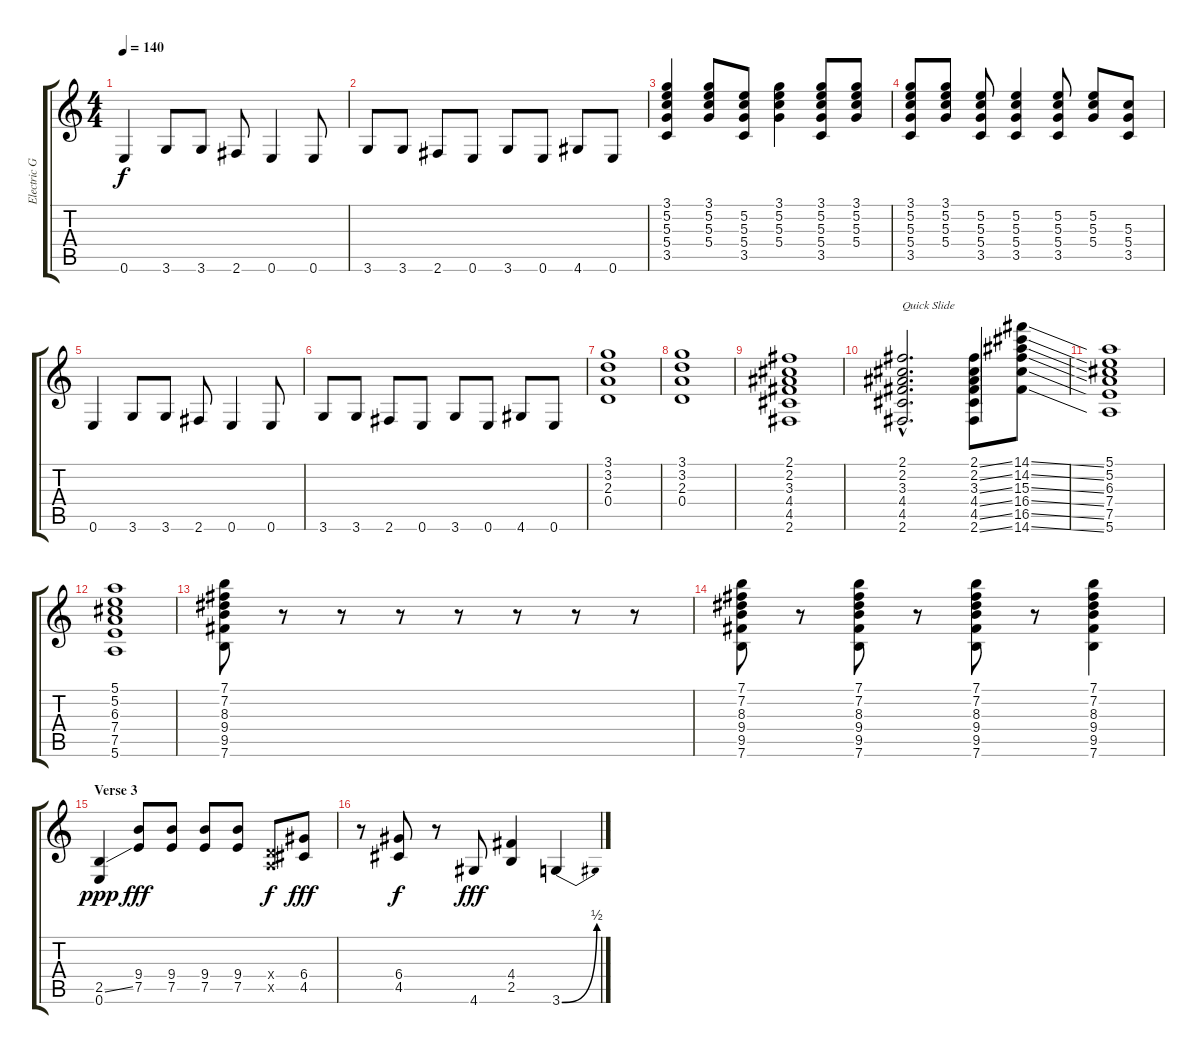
\track ("Electric Guitar Left" "Electric G") {instrument distortionguitar}
\staff {score tabs}
\tuning (E4 B3 G3 D3 A2 E2) {hide}
\ts (4 4)
\tempo 140
\clef g2
\ks c
0.6.4{dy f} 3.6.8 3.6.8 2.6.8 0.6.4 0.6.8 |
3.6.8 3.6.8 2.6.8 0.6.8 3.6.8 0.6.8 4.6.8 0.6.8 |
(3.1 5.2 5.3 5.4 3.5).4 (3.1 5.2 5.3 5.4).8 (5.2 5.3 5.4 3.5).8 (3.1 5.2 5.3 5.4).4 (3.1 5.2 5.3 5.4 3.5).8 (3.1 5.2 5.3 5.4).8 |
(3.1 5.2 5.3 5.4 3.5).8 (3.1 5.2 5.3 5.4).8 (5.2 5.3 5.4 3.5).8 (5.2 5.3 5.4 3.5).4 (5.2 5.3 5.4 3.5).8 (5.2 5.3 5.4).8 (5.3 5.4 3.5).8 |
0.6.4 3.6.8 3.6.8 2.6.8 0.6.4 0.6.8 |
3.6.8 3.6.8 2.6.8 0.6.8 3.6.8 0.6.8 4.6.8 0.6.8 |
(3.1 3.2 2.3 0.4).1 |
(3.1 3.2 2.3 0.4).1 |
(2.1 2.2 3.3 4.4 4.5 2.6).1 |
(2.1{hac} 2.2{hac} 3.3{hac} 4.4{hac} 4.5{hac} 2.6{hac}).2{d txt "Quick Slide"} (2.1{ss} 2.2{ss} 3.3{ss} 4.4{ss} 4.5{ss} 2.6{ss}).8 (14.1{ss} 14.2{ss} 15.3{ss} 16.4{ss} 16.5{ss} 14.6{ss}).8 |
(5.1 5.2 6.3 7.4 7.5 5.6).1 |
(5.1 5.2 6.3 7.4 7.5 5.6).1 |
(7.1 7.2 8.3 9.4 9.5 7.6).8 r.8 r.8 r.8 r.8 r.8 r.8 r.8 |
(7.1 7.2 8.3 9.4 9.5 7.6).8 r.8 (7.1 7.2 8.3 9.4 9.5 7.6).8 r.8 (7.1 7.2 8.3 9.4 9.5 7.6).8 r.8 (7.1 7.2 8.3 9.4 9.5 7.6).4 |
\section ("" "Verse 3")
(2.5{ss} 0.6).4{dy ppp} (9.4 7.5).8{dy fff} (9.4 7.5).8 (9.4 7.5).8 (9.4 7.5).8 (0.4{x} 0.5{x}).8{dy f} (6.4 4.5).8{dy fff} |
r.8 (6.4 4.5).8{dy f} r.8 4.6.8{dy fff} (4.4 2.5).4 3.6{be (bend 0 0 60 2)}.4
